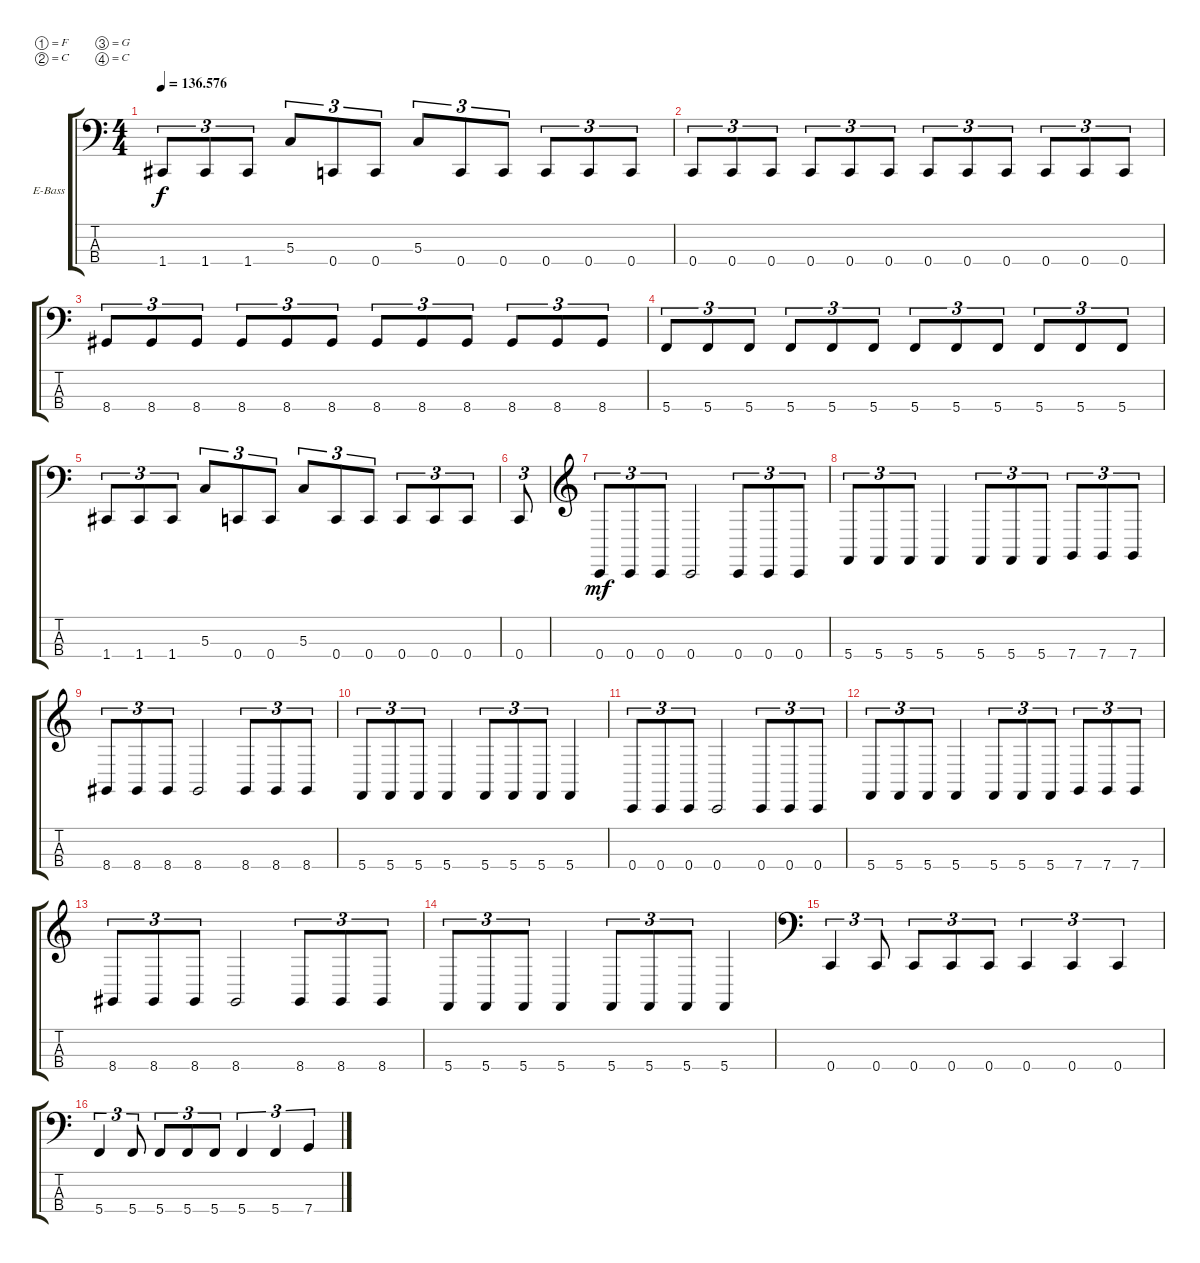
\bracketExtendMode groupsimilarinstruments
\firstSystemTrackNameOrientation horizontal
\otherSystemsTrackNameOrientation horizontal
\track ("Electric Bass" "E-Bass") {instrument electricbassfinger}
\staff {score tabs}
\tuning (F2 C2 G1 C1)
\ts (4 4)
\tempo
136.576
\accidentals auto
\clef f4
\ottava regular
\simile none
\ks c
1.4.8{tu (3 2) dy f} 1.4.8{tu (3 2)} 1.4.8{tu (3 2)} 5.3.8{tu (3 2)} 0.4.8{tu (3 2)} 0.4.8{tu (3 2)} 5.3.8{tu (3 2)} 0.4.8{tu (3 2)} 0.4.8{tu (3 2)} 0.4.8{tu (3 2)} 0.4.8{tu (3 2)} 0.4.8{tu (3 2)} |
0.4.8{tu (3 2)} 0.4.8{tu (3 2)} 0.4.8{tu (3 2)} 0.4.8{tu (3 2)} 0.4.8{tu (3 2)} 0.4.8{tu (3 2)} 0.4.8{tu (3 2)} 0.4.8{tu (3 2)} 0.4.8{tu (3 2)} 0.4.8{tu (3 2)} 0.4.8{tu (3 2)} 0.4.8{tu (3 2)} |
8.4.8{tu (3 2)} 8.4.8{tu (3 2)} 8.4.8{tu (3 2)} 8.4.8{tu (3 2)} 8.4.8{tu (3 2)} 8.4.8{tu (3 2)} 8.4.8{tu (3 2)} 8.4.8{tu (3 2)} 8.4.8{tu (3 2)} 8.4.8{tu (3 2)} 8.4.8{tu (3 2)} 8.4.8{tu (3 2)} |
5.4.8{tu (3 2)} 5.4.8{tu (3 2)} 5.4.8{tu (3 2)} 5.4.8{tu (3 2)} 5.4.8{tu (3 2)} 5.4.8{tu (3 2)} 5.4.8{tu (3 2)} 5.4.8{tu (3 2)} 5.4.8{tu (3 2)} 5.4.8{tu (3 2)} 5.4.8{tu (3 2)} 5.4.8{tu (3 2)} |
1.4.8{tu (3 2)} 1.4.8{tu (3 2)} 1.4.8{tu (3 2)} 5.3.8{tu (3 2)} 0.4.8{tu (3 2)} 0.4.8{tu (3 2)} 5.3.8{tu (3 2)} 0.4.8{tu (3 2)} 0.4.8{tu (3 2)} 0.4.8{tu (3 2)} 0.4.8{tu (3 2)} 0.4.8{tu (3 2)} |
0.4.8{tu (3 2)} |
\clef g2
0.4.8{tu (3 2) dy mf} 0.4.8{tu (3 2)} 0.4.8{tu (3 2)} 0.4.2 0.4.8{tu (3 2)} 0.4.8{tu (3 2)} 0.4.8{tu (3 2)} |
5.4.8{tu (3 2)} 5.4.8{tu (3 2)} 5.4.8{tu (3 2)} 5.4.4 5.4.8{tu (3 2)} 5.4.8{tu (3 2)} 5.4.8{tu (3 2)} 7.4.8{tu (3 2)} 7.4.8{tu (3 2)} 7.4.8{tu (3 2)} |
8.4.8{tu (3 2)} 8.4.8{tu (3 2)} 8.4.8{tu (3 2)} 8.4.2 8.4.8{tu (3 2)} 8.4.8{tu (3 2)} 8.4.8{tu (3 2)} |
5.4.8{tu (3 2)} 5.4.8{tu (3 2)} 5.4.8{tu (3 2)} 5.4.4 5.4.8{tu (3 2)} 5.4.8{tu (3 2)} 5.4.8{tu (3 2)} 5.4.4 |
0.4.8{tu (3 2)} 0.4.8{tu (3 2)} 0.4.8{tu (3 2)} 0.4.2 0.4.8{tu (3 2)} 0.4.8{tu (3 2)} 0.4.8{tu (3 2)} |
5.4.8{tu (3 2)} 5.4.8{tu (3 2)} 5.4.8{tu (3 2)} 5.4.4 5.4.8{tu (3 2)} 5.4.8{tu (3 2)} 5.4.8{tu (3 2)} 7.4.8{tu (3 2)} 7.4.8{tu (3 2)} 7.4.8{tu (3 2)} |
8.4.8{tu (3 2)} 8.4.8{tu (3 2)} 8.4.8{tu (3 2)} 8.4.2 8.4.8{tu (3 2)} 8.4.8{tu (3 2)} 8.4.8{tu (3 2)} |
5.4.8{tu (3 2)} 5.4.8{tu (3 2)} 5.4.8{tu (3 2)} 5.4.4 5.4.8{tu (3 2)} 5.4.8{tu (3 2)} 5.4.8{tu (3 2)} 5.4.4 |
\clef f4
0.4.4{tu (3 2)} 0.4.8{tu (3 2)} 0.4.8{tu (3 2)} 0.4.8{tu (3 2)} 0.4.8{tu (3 2)} 0.4.4{tu (3 2)} 0.4.4{tu (3 2)} 0.4.4{tu (3 2)} |
5.4.4{tu (3 2)} 5.4.8{tu (3 2)} 5.4.8{tu (3 2)} 5.4.8{tu (3 2)} 5.4.8{tu (3 2)} 5.4.4{tu (3 2)} 5.4.4{tu (3 2)} 7.4.4{tu (3 2)}
